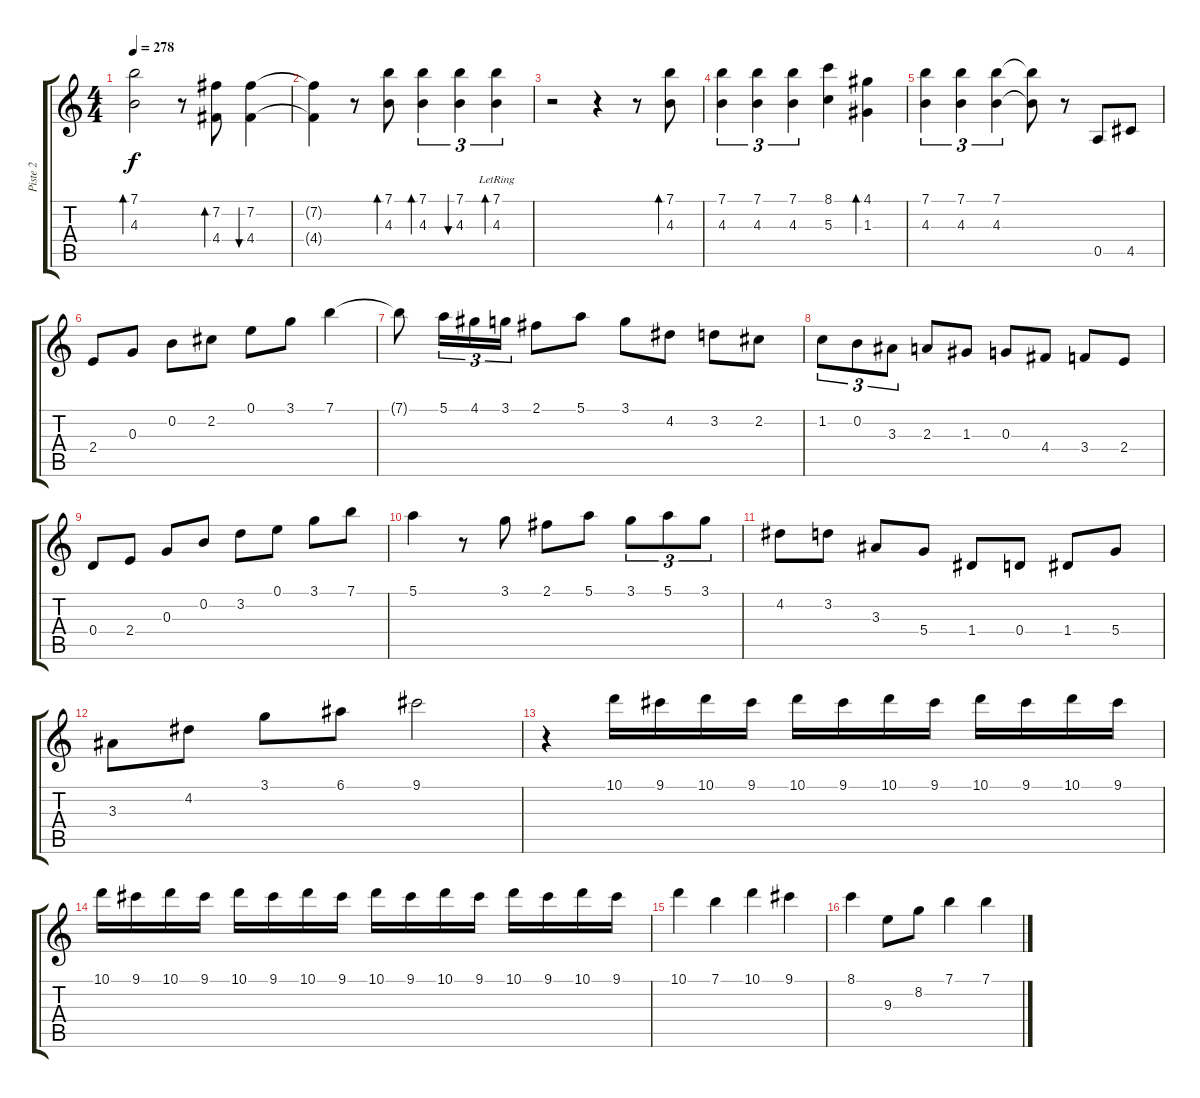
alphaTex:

\track ("Piste 2" "Piste 2") {instrument acousticguitarsteel}
\staff {score tabs}
\tuning (E4 B3 G3 D3 A2 E2) {hide}
\ts (4 4)
\tempo 278
\clef g2
\ks c
(7.1 4.3).2{bd 480 dy f} r.8 (7.2 4.4).8{bd 480} (7.2 4.4).4{bu 480} |
(7.2{t} 4.4{t}).4 r.8 (7.1 4.3).8{bd 480} (7.1 4.3).4{tu (3 2) bd 480} (7.1 4.3).4{tu (3 2) bu 480} (7.1{lr} 4.3{lr}).4{tu (3 2) bd 480} |
r.2 r.4 r.8 (7.1 4.3).8{bd 480} |
(7.1 4.3).4{tu (3 2)} (7.1 4.3).4{tu (3 2)} (7.1 4.3).4{tu (3 2)} (8.1 5.3).4 (4.1 1.3).4{bd 480} |
(7.1 4.3).4{tu (3 2)} (7.1 4.3).4{tu (3 2)} (7.1 4.3).4{tu (3 2)} (7.1{t} 4.3{t}).8 r.8 0.5.8 4.5.8 |
2.4.8 0.3.8 0.2.8 2.2.8 0.1.8 3.1.8 7.1.4 |
7.1{t}.8 5.1.16{tu (3 2)} 4.1.16{tu (3 2)} 3.1.16{tu (3 2)} 2.1.8 5.1.8 3.1.8 4.2.8 3.2.8 2.2.8 |
1.2.8{tu (3 2)} 0.2.8{tu (3 2)} 3.3.8{tu (3 2)} 2.3.8 1.3.8 0.3.8 4.4.8 3.4.8 2.4.8 |
0.4.8 2.4.8 0.3.8 0.2.8 3.2.8 0.1.8 3.1.8 7.1.8 |
5.1.4 r.8 3.1.8 2.1.8 5.1.8 3.1.8{tu (3 2)} 5.1.8{tu (3 2)} 3.1.8{tu (3 2)} |
4.2.8 3.2.8 3.3.8 5.4.8 1.4.8 0.4.8 1.4.8 5.4.8 |
3.3.8 4.2.8 3.1.8 6.1.8 9.1.2 |
r.4 10.1.16 9.1.16 10.1.16 9.1.16 10.1.16 9.1.16 10.1.16 9.1.16 10.1.16 9.1.16 10.1.16 9.1.16 |
10.1.16 9.1.16 10.1.16 9.1.16 10.1.16 9.1.16 10.1.16 9.1.16 10.1.16 9.1.16 10.1.16 9.1.16 10.1.16 9.1.16 10.1.16 9.1.16 |
10.1.4 7.1.4 10.1.4 9.1.4 |
8.1.4 9.3.8 8.2.8 7.1.4 7.1.4
